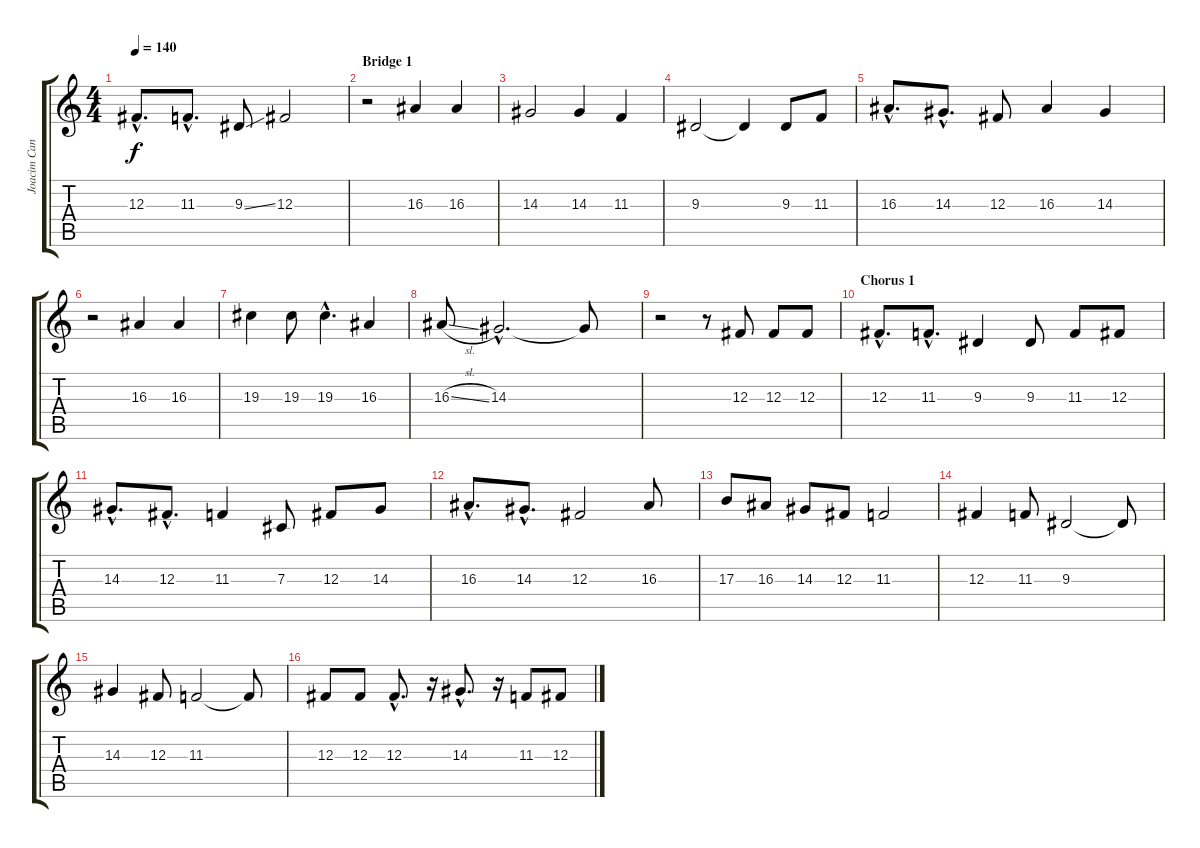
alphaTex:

\track ("Joacim Cans :: Vocals" "Joacim Can") {instrument accordion}
\staff {score tabs}
\tuning (Eb4 Bb3 Gb3 Db3 Ab2 Eb2) {hide}
\ts (4 4)
\tempo 140
\clef g2
\ks c
12.3{hac}.8{d dy f} 11.3{hac}.8{d} 9.3{ss}.8 12.3.2 |
\section ("" "Bridge 1")
r.2 16.3.4 16.3.4 |
14.3.2 14.3.4 11.3.4 |
9.3.2 9.3{t}.4 9.3.8 11.3.8 |
16.3{hac}.8{d} 14.3{hac}.8{d} 12.3.8 16.3.4 14.3.4 |
r.2 16.3.4 16.3.4 |
19.3.4 19.3.8 19.3{hac}.4{d} 16.3.4 |
16.3{sl}.8 14.3{hac}.2{d} 14.3{t}.8 |
r.2 r.8 12.3.8 12.3.8 12.3.8 |
\section ("" "Chorus 1")
12.3{hac}.8{d} 11.3{hac}.8{d} 9.3.4 9.3.8 11.3.8 12.3.8 |
14.3{hac}.8{d} 12.3{hac}.8{d} 11.3.4 7.3.8 12.3.8 14.3.8 |
16.3{hac}.8{d} 14.3{hac}.8{d} 12.3.2 16.3.8 |
17.3.8 16.3.8 14.3.8 12.3.8 11.3.2 |
12.3.4 11.3.8 9.3.2 9.3{t}.8 |
14.3.4 12.3.8 11.3.2 11.3{t}.8 |
12.3.8 12.3.8 12.3{hac}.8{d} r.16 14.3{hac}.8{d} r.16 11.3.8 12.3.8
